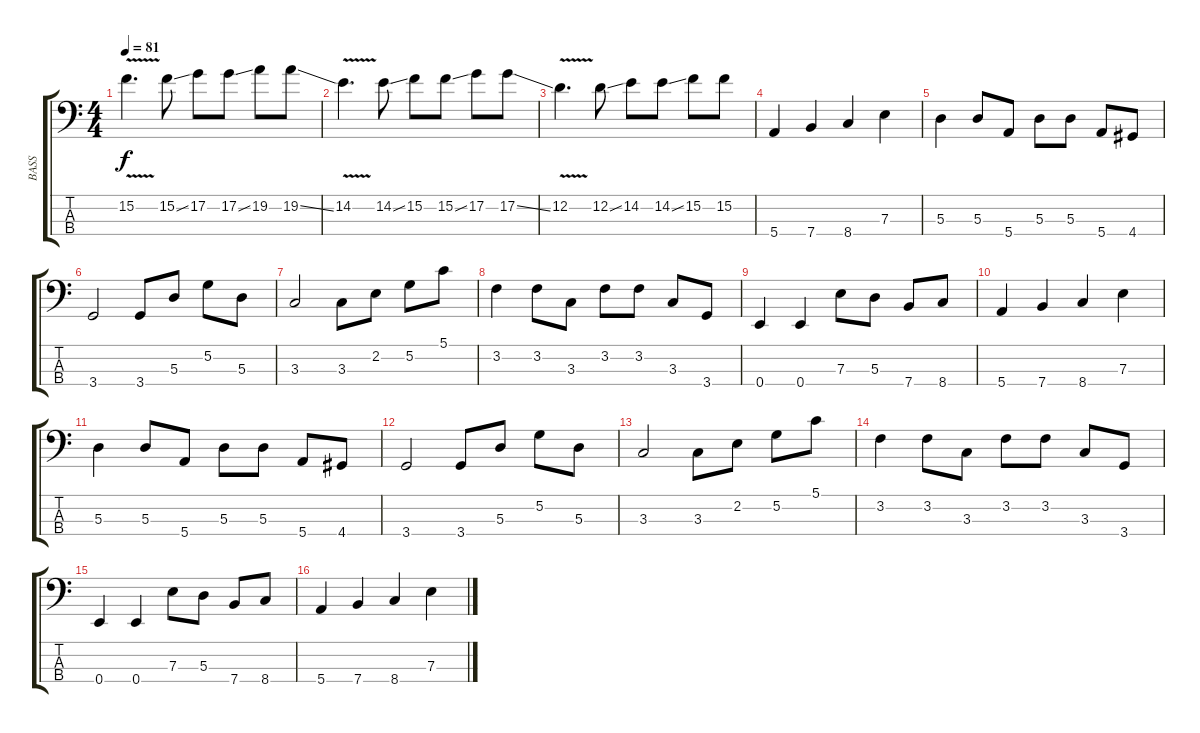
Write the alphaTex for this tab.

\track ("BASS" "BASS") {instrument electricbassfinger}
\staff {score tabs}
\tuning (G2 D2 A1 E1) {hide}
\ts (4 4)
\tempo 81
\clef f4
\ks c
15.2{v}.4{d dy f} 15.2{ss}.8 17.2.8 17.2{ss}.8 19.2.8 19.2{ss}.8 |
14.2{v}.4{d} 14.2{ss}.8 15.2.8 15.2{ss}.8 17.2.8 17.2{ss}.8 |
12.2{v}.4{d} 12.2{ss}.8 14.2.8 14.2{ss}.8 15.2.8 15.2.8 |
5.4.4 7.4.4 8.4.4 7.3.4 |
5.3.4 5.3.8 5.4.8 5.3.8 5.3.8 5.4.8 4.4.8 |
3.4.2 3.4.8 5.3.8 5.2.8 5.3.8 |
3.3.2 3.3.8 2.2.8 5.2.8 5.1.8 |
3.2.4 3.2.8 3.3.8 3.2.8 3.2.8 3.3.8 3.4.8 |
0.4.4 0.4.4 7.3.8 5.3.8 7.4.8 8.4.8 |
5.4.4 7.4.4 8.4.4 7.3.4 |
5.3.4 5.3.8 5.4.8 5.3.8 5.3.8 5.4.8 4.4.8 |
3.4.2 3.4.8 5.3.8 5.2.8 5.3.8 |
3.3.2 3.3.8 2.2.8 5.2.8 5.1.8 |
3.2.4 3.2.8 3.3.8 3.2.8 3.2.8 3.3.8 3.4.8 |
0.4.4 0.4.4 7.3.8 5.3.8 7.4.8 8.4.8 |
5.4.4 7.4.4 8.4.4 7.3.4
